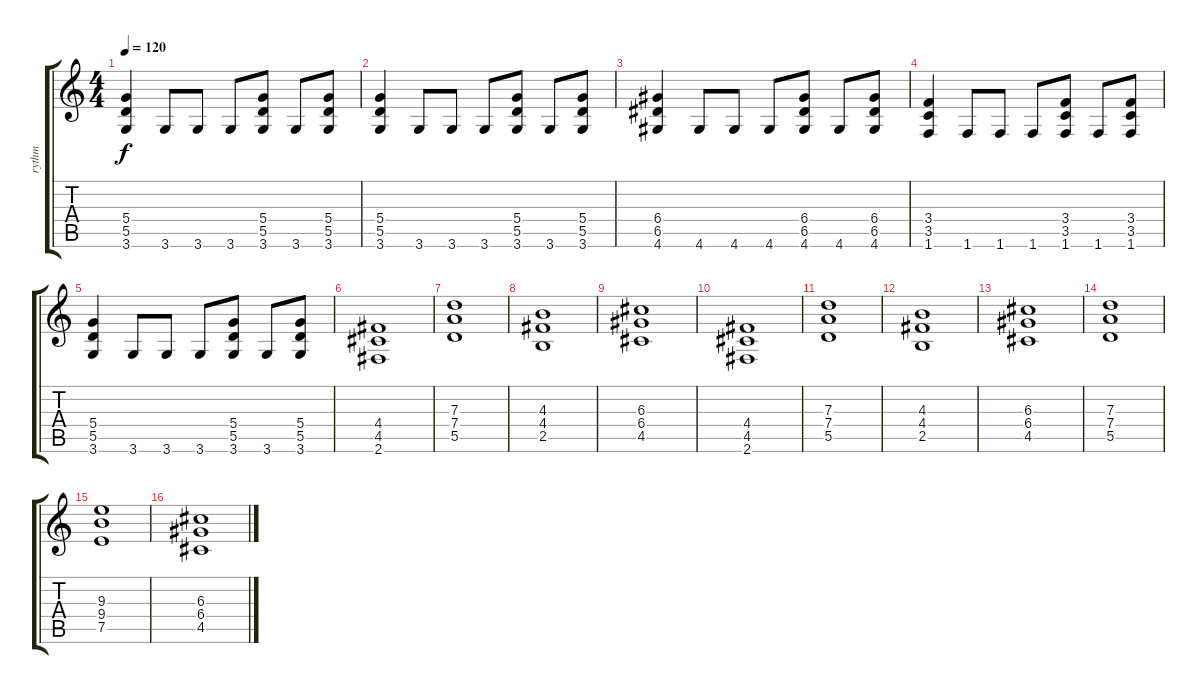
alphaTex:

\track ("rythm" "rythm") {instrument distortionguitar}
\staff {score tabs}
\tuning (E4 B3 G3 D3 A2 E2) {hide}
\ts (4 4)
\tempo 120
\clef g2
\ks c
(5.4 5.5 3.6).4{dy f} 3.6.8 3.6.8 3.6.8 (5.4 5.5 3.6).8 3.6.8 (5.4 5.5 3.6).8 |
(5.4 5.5 3.6).4 3.6.8 3.6.8 3.6.8 (5.4 5.5 3.6).8 3.6.8 (5.4 5.5 3.6).8 |
(6.4 6.5 4.6).4 4.6.8 4.6.8 4.6.8 (6.4 6.5 4.6).8 4.6.8 (6.4 6.5 4.6).8 |
(3.4 3.5 1.6).4 1.6.8 1.6.8 1.6.8 (3.4 3.5 1.6).8 1.6.8 (3.4 3.5 1.6).8 |
(5.4 5.5 3.6).4 3.6.8 3.6.8 3.6.8 (5.4 5.5 3.6).8 3.6.8 (5.4 5.5 3.6).8 |
(4.4 4.5 2.6).1 |
(7.3 7.4 5.5).1 |
(4.3 4.4 2.5).1 |
(6.3 6.4 4.5).1 |
(4.4 4.5 2.6).1 |
(7.3 7.4 5.5).1 |
(4.3 4.4 2.5).1 |
(6.3 6.4 4.5).1 |
(7.3 7.4 5.5).1 |
(9.3 9.4 7.5).1 |
(6.3 6.4 4.5).1
